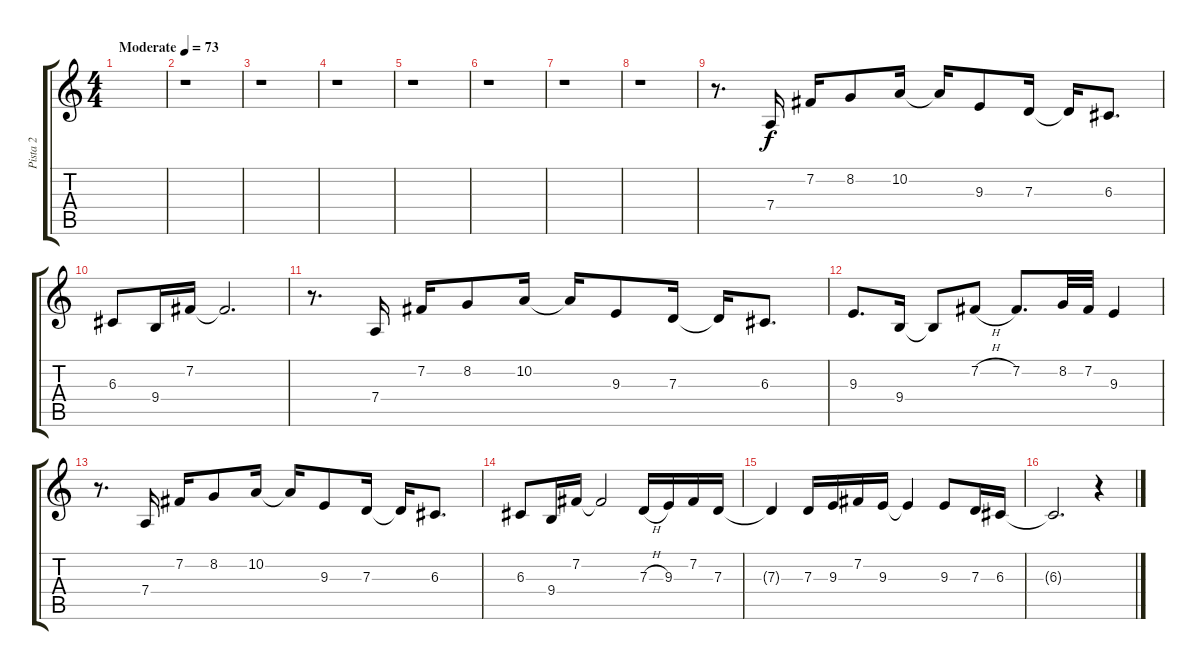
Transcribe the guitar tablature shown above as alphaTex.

\track ("Pista 2" "Pista 2") {instrument flute}
\staff {score tabs}
\tuning (E4 B3 G3 D3 A2 E2) {hide}
\ts (4 4)
\tempo (73 "Moderate")
\clef g2
\ks c
|
r.1 |
r.1 |
r.1 |
r.1 |
r.1 |
r.1 |
r.1 |
r.8{d} 7.4.16 7.2.16 8.2.8 10.2.16 10.2{t}.16 9.3.8 7.3.16 7.3{t}.16 6.3.8{d} |
6.3.8 9.4.16 7.2.16 7.2{t}.2{d} |
r.8{d} 7.4.16 7.2.16 8.2.8 10.2.16 10.2{t}.16 9.3.8 7.3.16 7.3{t}.16 6.3.8{d} |
9.3.8{d} 9.4.16 9.4{t}.8 7.2{h}.8 7.2.8{d} 8.2.32 7.2.32 9.3.4 |
r.8{d} 7.4.16 7.2.16 8.2.8 10.2.16 10.2{t}.16 9.3.8 7.3.16 7.3{t}.16 6.3.8{d} |
6.3.8 9.4.16 7.2.16 7.2{t}.2 7.3{h}.16 9.3.16 7.2.16 7.3.16 |
7.3{t}.4 7.3.16 9.3.16 7.2.16 9.3.16 9.3{t}.4 9.3.8 7.3.16 6.3.16 |
6.3{t}.2{d} r.4
